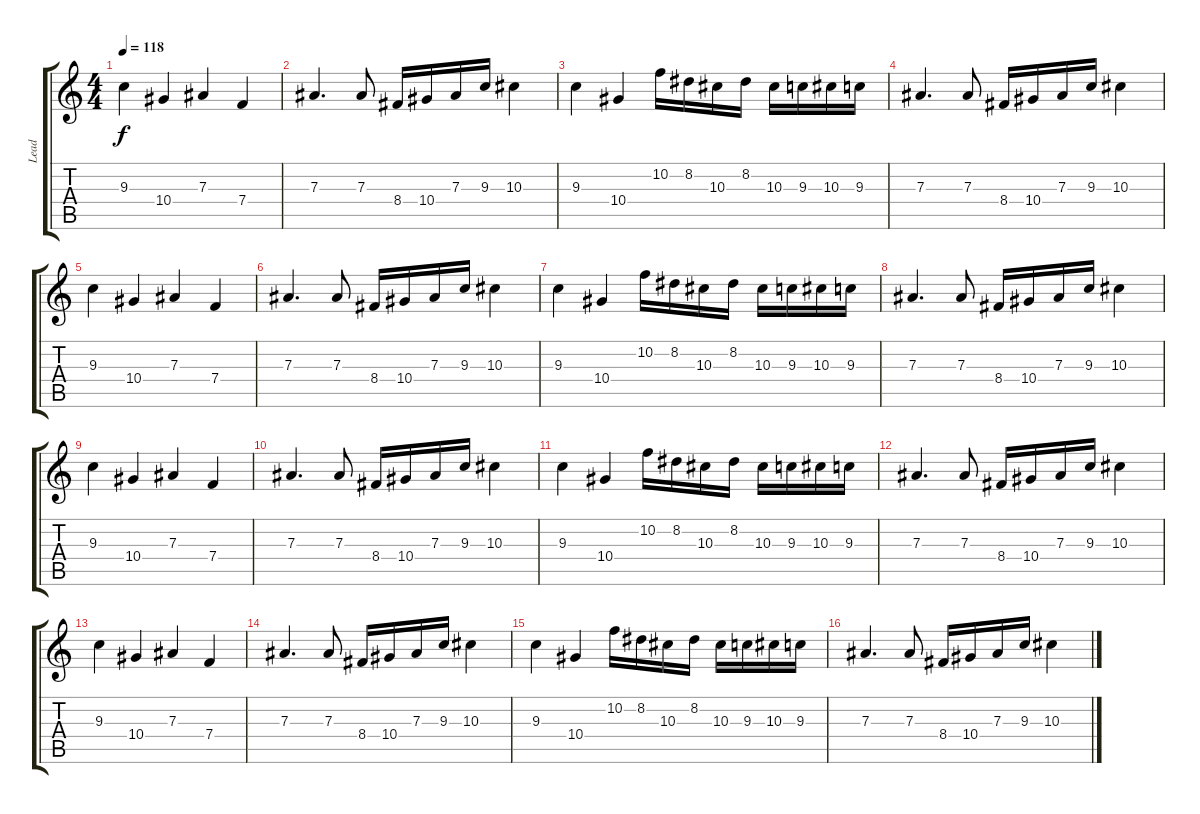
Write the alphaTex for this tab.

\track ("Lead" "Lead") {instrument acousticguitarsteel}
\staff {score tabs}
\tuning (C4 G3 Eb3 Bb2 F2 C2) {hide}
\ts (4 4)
\tempo 118
\clef g2
\ks c
9.3.4{dy f} 10.4.4 7.3.4 7.4.4 |
7.3.4{d} 7.3.8 8.4.16 10.4.16 7.3.16 9.3.16 10.3.4 |
9.3.4 10.4.4 10.2.16 8.2.16 10.3.16 8.2.16 10.3.16 9.3.16 10.3.16 9.3.16 |
7.3.4{d} 7.3.8 8.4.16 10.4.16 7.3.16 9.3.16 10.3.4 |
9.3.4 10.4.4 7.3.4 7.4.4 |
7.3.4{d} 7.3.8 8.4.16 10.4.16 7.3.16 9.3.16 10.3.4 |
9.3.4 10.4.4 10.2.16 8.2.16 10.3.16 8.2.16 10.3.16 9.3.16 10.3.16 9.3.16 |
7.3.4{d} 7.3.8 8.4.16 10.4.16 7.3.16 9.3.16 10.3.4 |
9.3.4 10.4.4 7.3.4 7.4.4 |
7.3.4{d} 7.3.8 8.4.16 10.4.16 7.3.16 9.3.16 10.3.4 |
9.3.4 10.4.4 10.2.16 8.2.16 10.3.16 8.2.16 10.3.16 9.3.16 10.3.16 9.3.16 |
7.3.4{d} 7.3.8 8.4.16 10.4.16 7.3.16 9.3.16 10.3.4 |
9.3.4 10.4.4 7.3.4 7.4.4 |
7.3.4{d} 7.3.8 8.4.16 10.4.16 7.3.16 9.3.16 10.3.4 |
9.3.4 10.4.4 10.2.16 8.2.16 10.3.16 8.2.16 10.3.16 9.3.16 10.3.16 9.3.16 |
7.3.4{d} 7.3.8 8.4.16 10.4.16 7.3.16 9.3.16 10.3.4
